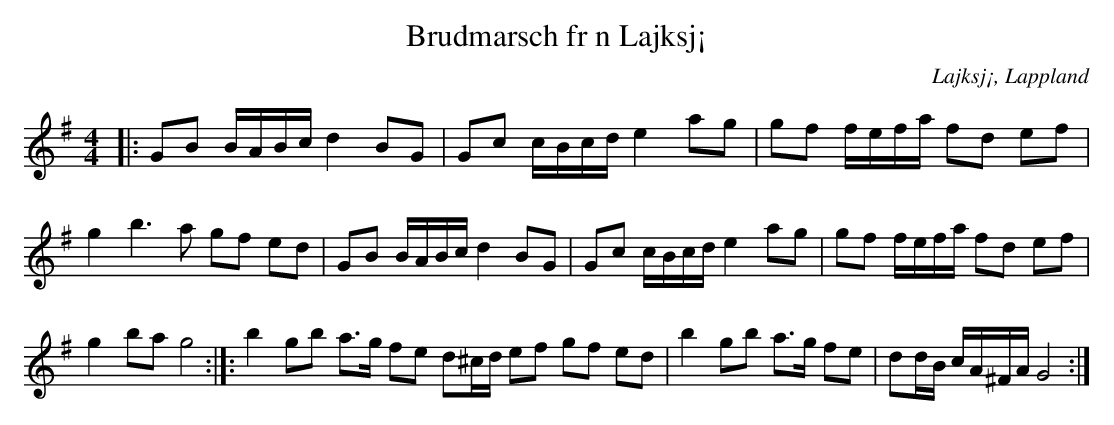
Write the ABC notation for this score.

X:1
T:Brudmarsch fr n Lajksj¡
O:Lajksj¡, Lappland
M:4/4
L:1/16
K:G
|: G2B2  BABc d4 B2G2 | G2c2 cBcd e4 a2g2 | g2f2 fefa f2d2 e2f2 | g4 b6 a2 g2f2 e2d2 | G2B2 BABc d4 B2G2 | G2c2 cBcd e4 a2g2 | g2f2 fefa f2d2 e2f2 | g4 b2a2 g8 :|]: b4 g2b2 a3g f2e2 d2^cd e2f2 g2f2 e2d2 | b4 g2b2 a3g f2e2 | d2dB cA^FA G8 :|]
